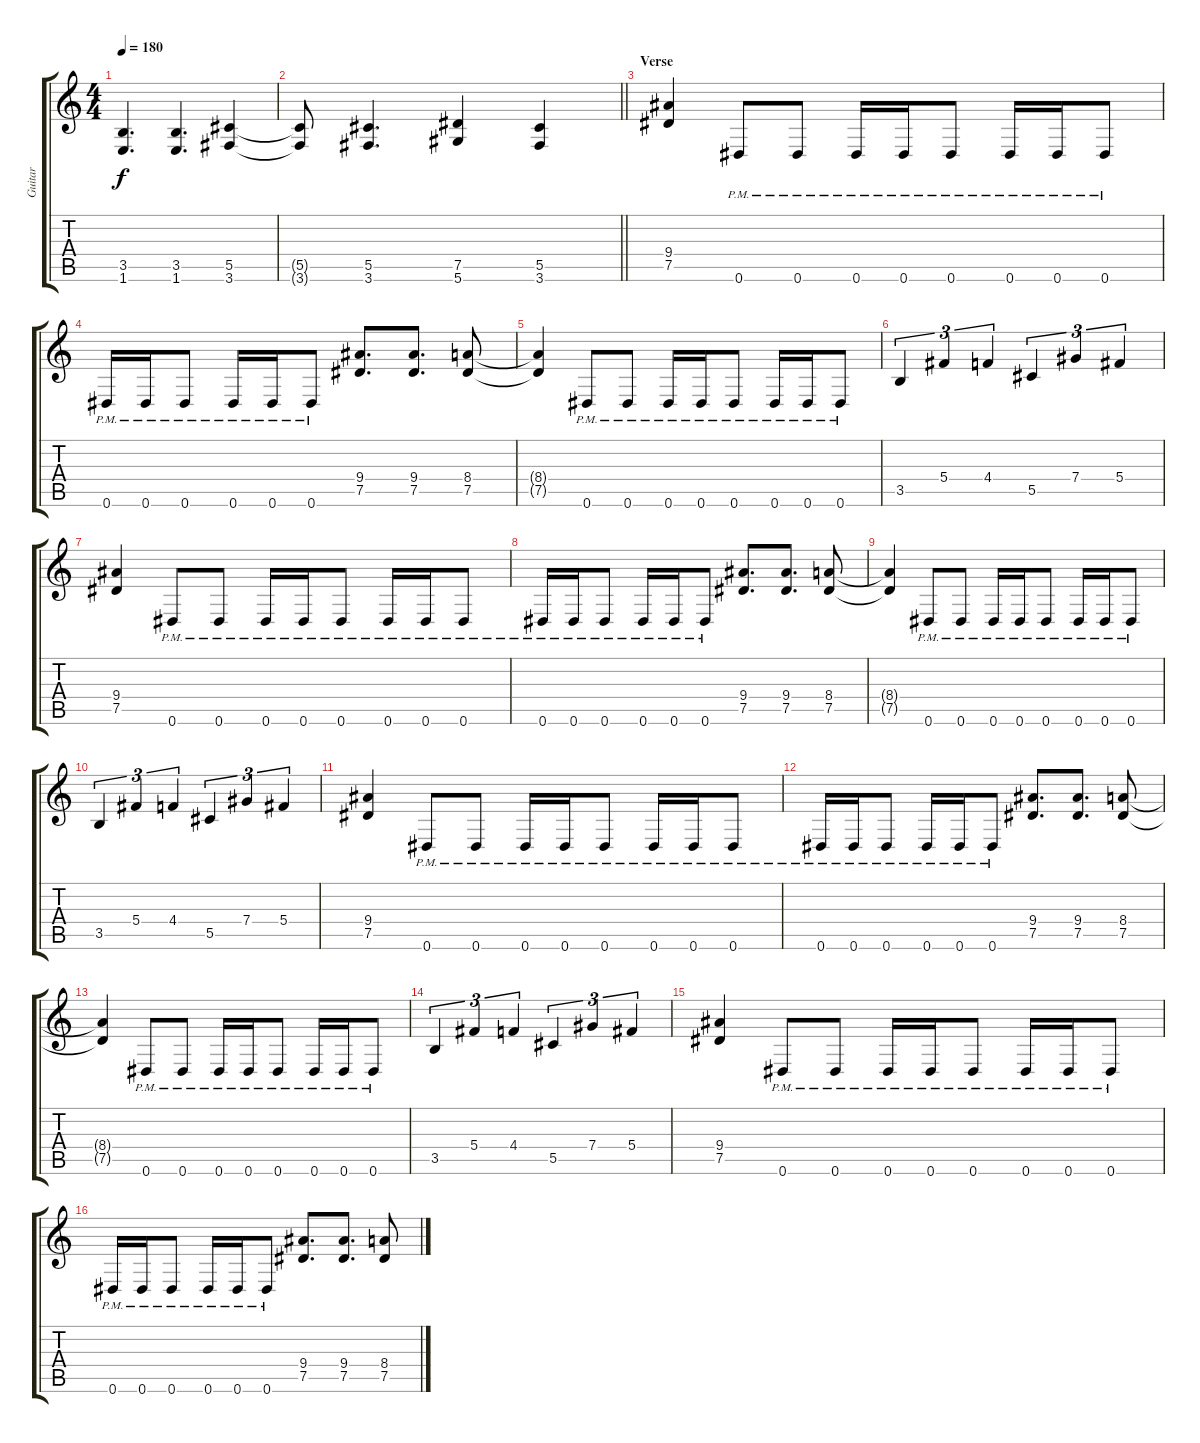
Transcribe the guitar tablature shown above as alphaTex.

\track ("Guitar" "Guitar") {instrument distortionguitar}
\staff {score tabs}
\tuning (Eb4 Bb3 Gb3 Db3 Ab2 Eb2) {hide}
\ts (4 4)
\tempo 180
\clef g2
\ks c
(3.5 1.6).4{d dy f} (3.5 1.6).4{d} (5.5 3.6).4 |
\barLineRight lightlight
(5.5{t} 3.6{t}).8 (5.5 3.6).4{d} (7.5 5.6).4 (5.5 3.6).4 |
\section ("" "Verse")
(9.4 7.5).4 0.6{pm}.8 0.6{pm}.8 0.6{pm}.16 0.6{pm}.16 0.6{pm}.8 0.6{pm}.16 0.6{pm}.16 0.6{pm}.8 |
0.6{pm}.16 0.6{pm}.16 0.6{pm}.8 0.6{pm}.16 0.6{pm}.16 0.6{pm}.8 (9.4 7.5).8{d} (9.4 7.5).8{d} (8.4 7.5).8 |
(8.4{t} 7.5{t}).4 0.6{pm}.8 0.6{pm}.8 0.6{pm}.16 0.6{pm}.16 0.6{pm}.8 0.6{pm}.16 0.6{pm}.16 0.6{pm}.8 |
3.5.4{tu (3 2)} 5.4.4{tu (3 2)} 4.4.4{tu (3 2)} 5.5.4{tu (3 2)} 7.4.4{tu (3 2)} 5.4.4{tu (3 2)} |
(9.4 7.5).4 0.6{pm}.8 0.6{pm}.8 0.6{pm}.16 0.6{pm}.16 0.6{pm}.8 0.6{pm}.16 0.6{pm}.16 0.6{pm}.8 |
0.6{pm}.16 0.6{pm}.16 0.6{pm}.8 0.6{pm}.16 0.6{pm}.16 0.6{pm}.8 (9.4 7.5).8{d} (9.4 7.5).8{d} (8.4 7.5).8 |
(8.4{t} 7.5{t}).4 0.6{pm}.8 0.6{pm}.8 0.6{pm}.16 0.6{pm}.16 0.6{pm}.8 0.6{pm}.16 0.6{pm}.16 0.6{pm}.8 |
3.5.4{tu (3 2)} 5.4.4{tu (3 2)} 4.4.4{tu (3 2)} 5.5.4{tu (3 2)} 7.4.4{tu (3 2)} 5.4.4{tu (3 2)} |
(9.4 7.5).4 0.6{pm}.8 0.6{pm}.8 0.6{pm}.16 0.6{pm}.16 0.6{pm}.8 0.6{pm}.16 0.6{pm}.16 0.6{pm}.8 |
0.6{pm}.16 0.6{pm}.16 0.6{pm}.8 0.6{pm}.16 0.6{pm}.16 0.6{pm}.8 (9.4 7.5).8{d} (9.4 7.5).8{d} (8.4 7.5).8 |
(8.4{t} 7.5{t}).4 0.6{pm}.8 0.6{pm}.8 0.6{pm}.16 0.6{pm}.16 0.6{pm}.8 0.6{pm}.16 0.6{pm}.16 0.6{pm}.8 |
3.5.4{tu (3 2)} 5.4.4{tu (3 2)} 4.4.4{tu (3 2)} 5.5.4{tu (3 2)} 7.4.4{tu (3 2)} 5.4.4{tu (3 2)} |
(9.4 7.5).4 0.6{pm}.8 0.6{pm}.8 0.6{pm}.16 0.6{pm}.16 0.6{pm}.8 0.6{pm}.16 0.6{pm}.16 0.6{pm}.8 |
0.6{pm}.16 0.6{pm}.16 0.6{pm}.8 0.6{pm}.16 0.6{pm}.16 0.6{pm}.8 (9.4 7.5).8{d} (9.4 7.5).8{d} (8.4 7.5).8
